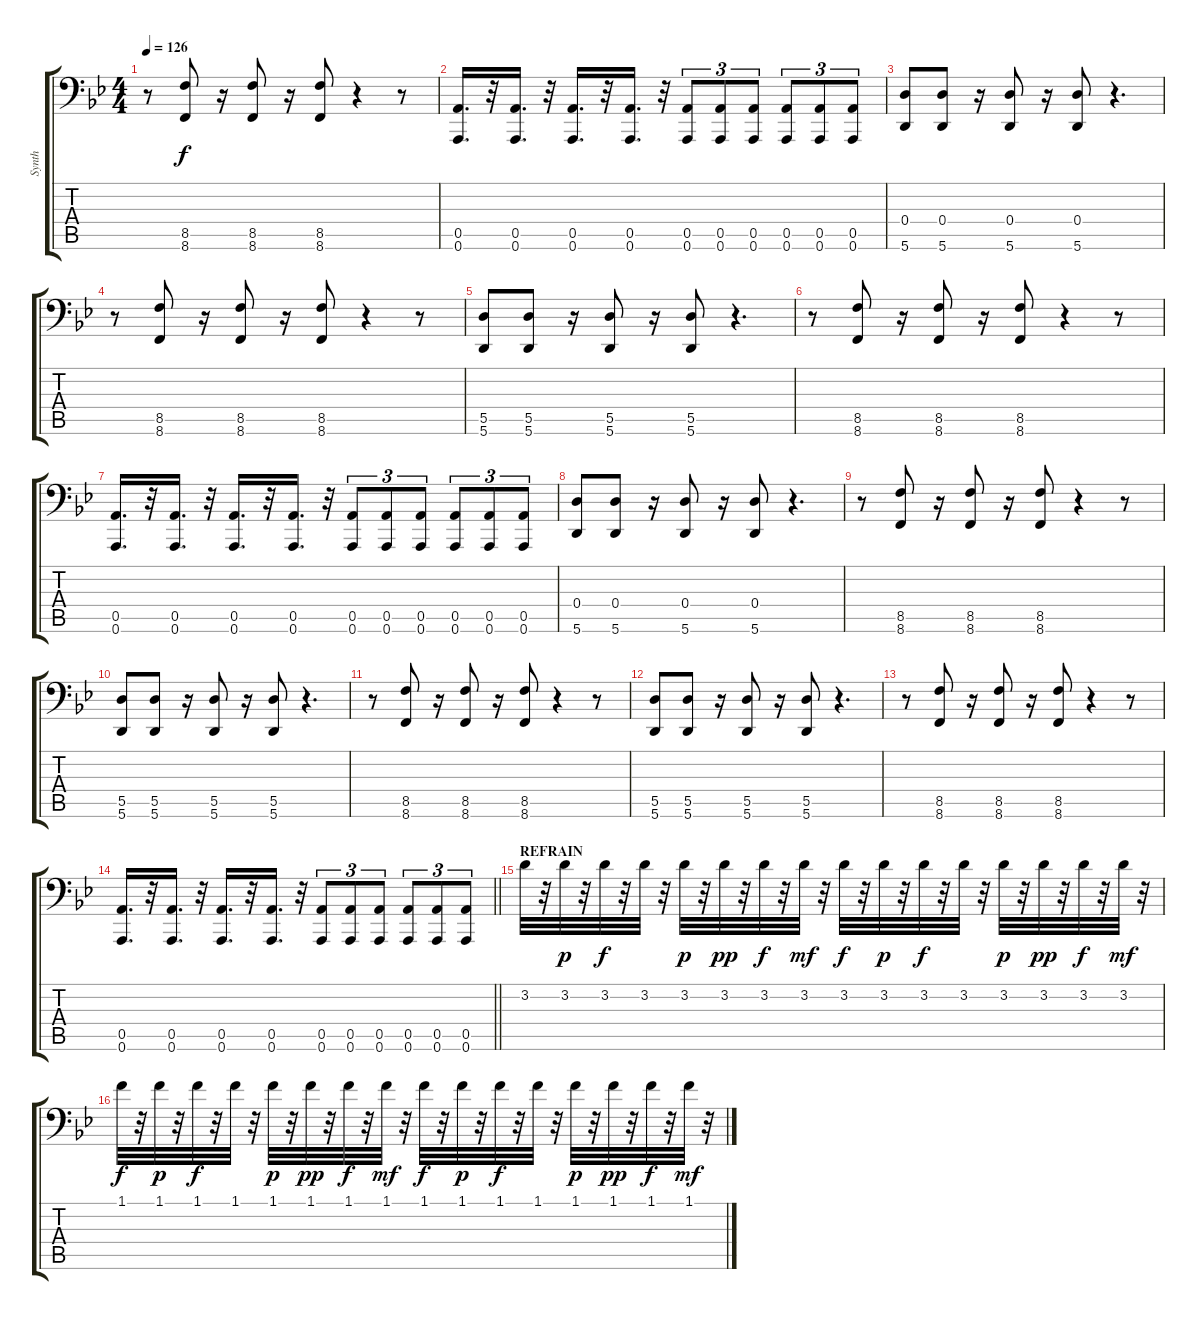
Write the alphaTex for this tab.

\track ("Synth" "Synth") {instrument lead1square}
\staff {score tabs}
\tuning (E4 B3 G3 D3 A2 A1) {hide}
\ts (4 4)
\tempo 126
\clef f4
\ks bb
r.8{dy f} (8.5 8.6).8 r.16 (8.5 8.6).8 r.16 (8.5 8.6).8 r.4 r.8 |
(0.5 0.6).16{d} r.32 (0.5 0.6).16{d} r.32 (0.5 0.6).16{d} r.32 (0.5 0.6).16{d} r.32 (0.5 0.6).8{tu (3 2)} (0.5 0.6).8{tu (3 2)} (0.5 0.6).8{tu (3 2)} (0.5 0.6).8{tu (3 2)} (0.5 0.6).8{tu (3 2)} (0.5 0.6).8{tu (3 2)} |
(0.4 5.6).8 (0.4 5.6).8 r.16 (0.4 5.6).8 r.16 (0.4 5.6).8 r.4{d} |
r.8 (8.5 8.6).8 r.16 (8.5 8.6).8 r.16 (8.5 8.6).8 r.4 r.8 |
(5.5 5.6).8 (5.5 5.6).8 r.16 (5.5 5.6).8 r.16 (5.5 5.6).8 r.4{d} |
r.8 (8.5 8.6).8 r.16 (8.5 8.6).8 r.16 (8.5 8.6).8 r.4 r.8 |
(0.5 0.6).16{d} r.32 (0.5 0.6).16{d} r.32 (0.5 0.6).16{d} r.32 (0.5 0.6).16{d} r.32 (0.5 0.6).8{tu (3 2)} (0.5 0.6).8{tu (3 2)} (0.5 0.6).8{tu (3 2)} (0.5 0.6).8{tu (3 2)} (0.5 0.6).8{tu (3 2)} (0.5 0.6).8{tu (3 2)} |
(0.4 5.6).8 (0.4 5.6).8 r.16 (0.4 5.6).8 r.16 (0.4 5.6).8 r.4{d} |
r.8 (8.5 8.6).8 r.16 (8.5 8.6).8 r.16 (8.5 8.6).8 r.4 r.8 |
(5.5 5.6).8 (5.5 5.6).8 r.16 (5.5 5.6).8 r.16 (5.5 5.6).8 r.4{d} |
r.8 (8.5 8.6).8 r.16 (8.5 8.6).8 r.16 (8.5 8.6).8 r.4 r.8 |
(5.5 5.6).8 (5.5 5.6).8 r.16 (5.5 5.6).8 r.16 (5.5 5.6).8 r.4{d} |
r.8 (8.5 8.6).8 r.16 (8.5 8.6).8 r.16 (8.5 8.6).8 r.4 r.8 |
\barLineRight lightlight
(0.5 0.6).16{d} r.32 (0.5 0.6).16{d} r.32 (0.5 0.6).16{d} r.32 (0.5 0.6).16{d} r.32 (0.5 0.6).8{tu (3 2)} (0.5 0.6).8{tu (3 2)} (0.5 0.6).8{tu (3 2)} (0.5 0.6).8{tu (3 2)} (0.5 0.6).8{tu (3 2)} (0.5 0.6).8{tu (3 2)} |
\section ("" "REFRAIN")
3.2.32 r.32 3.2.32{dy p} r.32 3.2.32{dy f} r.32 3.2.32 r.32 3.2.32{dy p} r.32 3.2.32{dy pp} r.32 3.2.32{dy f} r.32 3.2.32{dy mf} r.32 3.2.32{dy f} r.32 3.2.32{dy p} r.32 3.2.32{dy f} r.32 3.2.32 r.32 3.2.32{dy p} r.32 3.2.32{dy pp} r.32 3.2.32{dy f} r.32 3.2.32{dy mf} r.32 |
1.1.32{dy f} r.32 1.1.32{dy p} r.32 1.1.32{dy f} r.32 1.1.32 r.32 1.1.32{dy p} r.32 1.1.32{dy pp} r.32 1.1.32{dy f} r.32 1.1.32{dy mf} r.32 1.1.32{dy f} r.32 1.1.32{dy p} r.32 1.1.32{dy f} r.32 1.1.32 r.32 1.1.32{dy p} r.32 1.1.32{dy pp} r.32 1.1.32{dy f} r.32 1.1.32{dy mf} r.32
